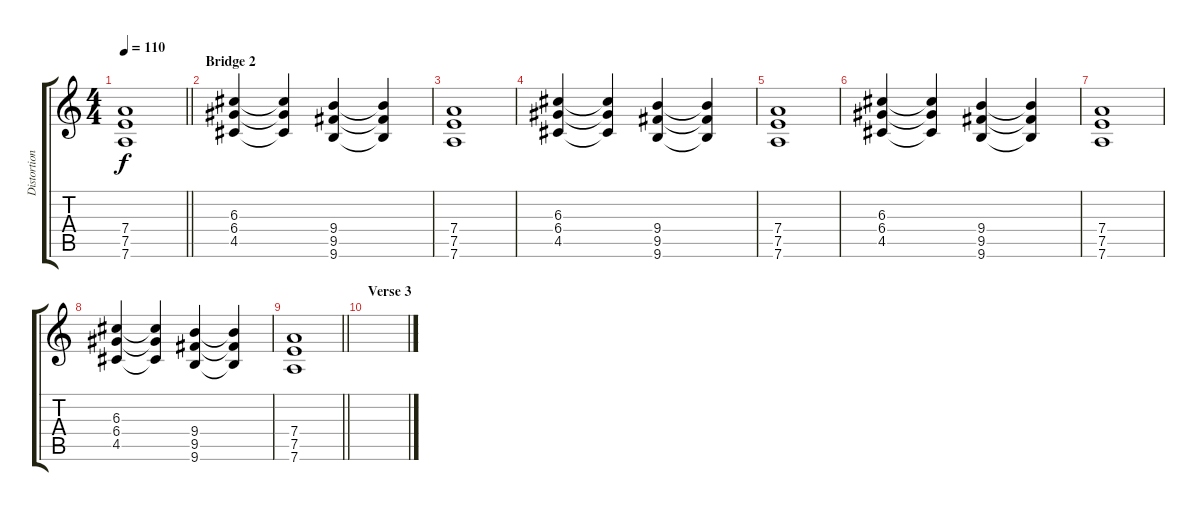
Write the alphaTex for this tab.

\track ("Distortion Rhythm Guitar " "Distortion") {instrument distortionguitar}
\staff {score tabs}
\tuning (E4 B3 G3 D3 A2 D2) {hide}
\ts (4 4)
\tempo 110
\clef g2
\barLineRight lightlight
\ks c
(7.4 7.5 7.6).1{dy f} |
\section ("" "Bridge 2")
(6.3 6.4 4.5).4 (6.3{t} 6.4{t} 4.5{t}).4 (9.4 9.5 9.6).4 (9.4{t} 9.5{t} 9.6{t}).4 |
(7.4 7.5 7.6).1 |
(6.3 6.4 4.5).4 (6.3{t} 6.4{t} 4.5{t}).4 (9.4 9.5 9.6).4 (9.4{t} 9.5{t} 9.6{t}).4 |
(7.4 7.5 7.6).1 |
(6.3 6.4 4.5).4 (6.3{t} 6.4{t} 4.5{t}).4 (9.4 9.5 9.6).4 (9.4{t} 9.5{t} 9.6{t}).4 |
(7.4 7.5 7.6).1 |
(6.3 6.4 4.5).4 (6.3{t} 6.4{t} 4.5{t}).4 (9.4 9.5 9.6).4 (9.4{t} 9.5{t} 9.6{t}).4 |
\barLineRight lightlight
(7.4 7.5 7.6).1 |
\section ("" "Verse 3")
